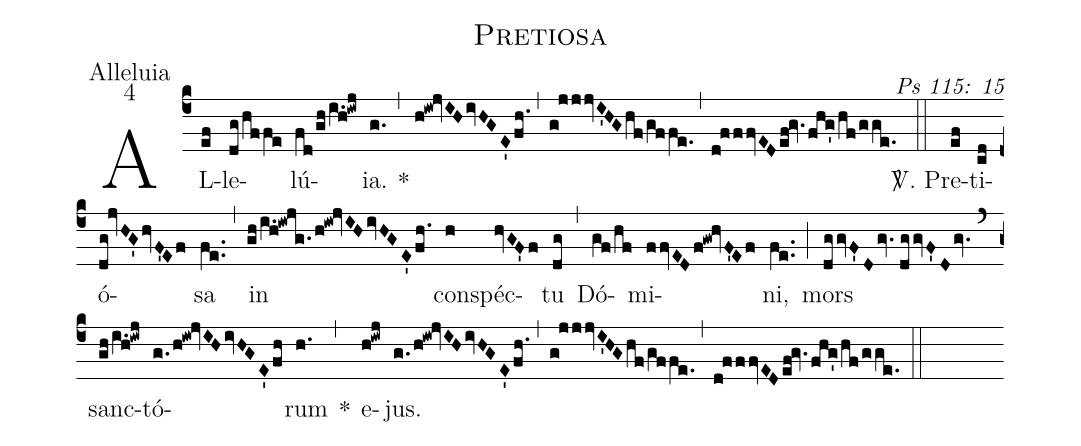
name: Pretiosa;
office-part: Alleluia;
mode: 4;
commentary: Ps 115: 15;
%%
(c4) AL(ef)le(dg/hffe)lú(fd/gh/i.h!iwj)ia.(g.) *(,) (h!iw!jvIHivHGE'fh.) (,) (g!jjjvI'HGhf/gffe.) (,) (d!fffvED/ef!gv.fhg'/hf/gge.) (::)
<sp>V/</sp>. Pre(ef)ti(cd)ó(dg!jvHG'hvF'Ef)sa(fe..) (,) in(gh/i.h!iwjg./h!iw!jvIHivHGE'fh.) con(h)spéc(hvGF'f)tu(dg) (,) Dó(gf/hf)mi(ffvEDf!gw!hvF'Ef)ni,(fe..) (;) mors(dggvF'Dgv.//dggvF'Dgv.) (`) sanc(gh/i.h!iwj)tó(g./h!iw!jvIHivHGE'fh)rum(h.) *(,) e(h!iwj)jus.(g./h!iw!jvIHivHGE'fh.) (,) (g!jjjvI'HGhf/gffe.) (,) (d!fffvEDef!gv.fhg'/hf/gge.) (::)
